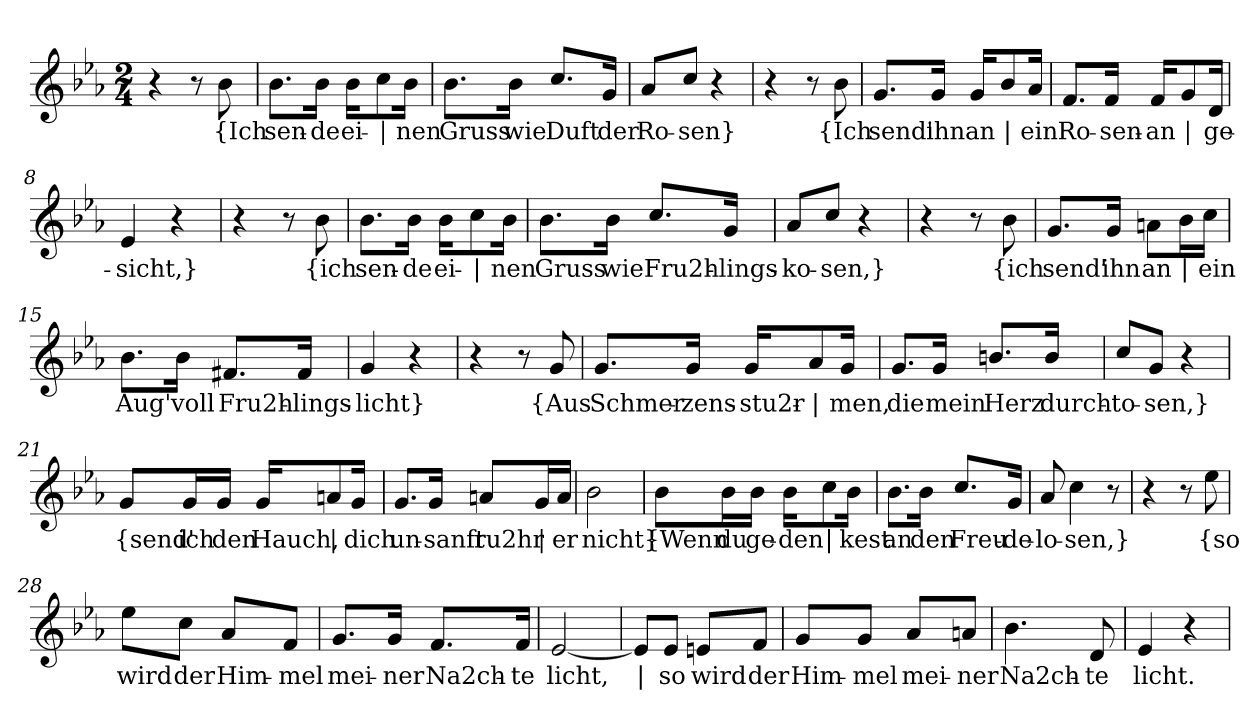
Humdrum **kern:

**kern	**text
*part1	*part1
*staff1	*staff1
*clefG2	*
*k[b-e-a-]	*
*M2/4	*
=1	=1
4r	.
8r	.
!	!LO:LY:b
8b-\	{Ich
=2	=2
!	!LO:LY:b
8.b-\L	sen-
!	!LO:LY:b
16b-\Jk	-de
!	!LO:LY:b
16b-\KL	ei-
!	!LO:LY:b
8cc\	-|
!	!LO:LY:b
16b-\Jk	-nen
=3	=3
!	!LO:LY:b
8.b-\L	Gruss
!	!LO:LY:b
16b-\Jk	wie
!	!LO:LY:b
8.cc/L	Duft
!	!LO:LY:b
16g/Jk	der
=4	=4
!	!LO:LY:b
8a-/L	Ro-
!	!LO:LY:b
8cc/J	-sen}
4r	.
=5	=5
4r	.
8r	.
!	!LO:LY:b
8b-\	{Ich
=6	=6
!	!LO:LY:b
8.g/L	send'
!	!LO:LY:b
16g/Jk	ihn
!	!LO:LY:b
16g/KL	an
!	!LO:LY:b
8b-/	|
!	!LO:LY:b
16a-/Jk	ein
!!LO:LB:g=z
=7	=7
!	!LO:LY:b
8.f/L	Ro-
!	!LO:LY:b
16f/Jk	-sen-
!	!LO:LY:b
16f/KL	-an
!	!LO:LY:b
8g/	|
!	!LO:LY:b
16d/Jk	-ge-
=8	=8
!	!LO:LY:b
4e-/	-sicht,}
4r	.
=9	=9
4r	.
8r	.
!	!LO:LY:b
8b-\	{ich
=10	=10
!	!LO:LY:b
8.b-\L	sen-
!	!LO:LY:b
16b-\Jk	-de
!	!LO:LY:b
16b-\KL	ei-
!	!LO:LY:b
8cc\	|
!	!LO:LY:b
16b-\Jk	-nen
=11	=11
!	!LO:LY:b
8.b-\L	Gruss
!	!LO:LY:b
16b-\Jk	wie
!	!LO:LY:b
8.cc/L	Fru2h-
!	!LO:LY:b
16g/Jk	-lings-
=12	=12
!	!LO:LY:b
8a-/L	-ko-
!	!LO:LY:b
8cc/J	-sen,}
4r	.
=13	=13
4r	.
8r	.
!	!LO:LY:b
8b-\	{ich
!!LO:LB:g=z
=14	=14
!	!LO:LY:b
8.g/L	send'
!	!LO:LY:b
16g/Jk	ihn
!	!LO:LY:b
8an\L	an
!	!LO:LY:b
16b-\L	|
!	!LO:LY:b
16cc\JJ	ein
=15	=15
!	!LO:LY:b
8.b-\L	Aug'
!	!LO:LY:b
16b-\Jk	voll
!	!LO:LY:b
8.f#X/L	Fru2h-
!	!LO:LY:b
16f#/Jk	-lings-
=16	=16
!	!LO:LY:b
4g/	-licht}
4r	.
=17	=17
4r	.
8r	.
!	!LO:LY:b
8g/	{Aus
=18	=18
!	!LO:LY:b
8.g/L	Schmer-
!	!LO:LY:b
16g/Jk	-zens-
!	!LO:LY:b
16g/KL	-stu2r-
!	!LO:LY:b
8a-/	|
!	!LO:LY:b
16g/Jk	-men,
!!LO:LB:g=z
=19	=19
!	!LO:LY:b
8.g/L	die
!	!LO:LY:b
16g/Jk	mein
!	!LO:LY:b
8.bn/L	Herz
!	!LO:LY:b
16b/Jk	durch-
=20	=20
!	!LO:LY:b
8cc/L	-to-
!	!LO:LY:b
8g/J	-sen,}
4r	.
=21	=21
!	!LO:LY:b
8g/L	{send'
!	!LO:LY:b
16g/L	ich
!	!LO:LY:b
16g/JJ	den
!	!LO:LY:b
16g/KL	Hauch,
!	!LO:LY:b
8an/	|
!	!LO:LY:b
16g/Jk	dich
=22	=22
!	!LO:LY:b
8.g/L	un-
!	!LO:LY:b
16g/Jk	-sanft
!	!LO:LY:b
8an/L	ru2hr
!	!LO:LY:b
16g/L	|
!	!LO:LY:b
16a/JJ	er
=23	=23
!	!LO:LY:b
2b-\	nicht}
!!LO:LB:g=z
=24	=24
!	!LO:LY:b
8b-\L	{Wenn
!	!LO:LY:b
16b-\L	du
!	!LO:LY:b
16b-\JJ	ge-
!	!LO:LY:b
16b-\KL	den
!	!LO:LY:b
8cc\	|
!	!LO:LY:b
16b-\Jk	kest
=25	=25
!	!LO:LY:b
8.b-\L	an
!	!LO:LY:b
16b-\Jk	den
!	!LO:LY:b
8.cc/L	Freu-
!	!LO:LY:b
16g/Jk	-de-
=26	=26
!	!LO:LY:b
8a-/	-lo-
!	!LO:LY:b
4cc\	-sen,}
8r	.
=27	=27
4r	.
8r	.
!	!LO:LY:b
8ee-\	{so
=28	=28
!	!LO:LY:b
8ee-\L	wird
!	!LO:LY:b
8cc\J	der
!	!LO:LY:b
8a-/L	Him-
!	!LO:LY:b
8f/J	-mel
=29	=29
!	!LO:LY:b
8.g/L	mei-
!	!LO:LY:b
16g/Jk	-ner
!	!LO:LY:b
8.f/L	Na2ch-
!	!LO:LY:b
16f/Jk	-te
!!LO:LB:g=z
=30	=30
!	!LO:LY:b
[2e-/	licht,
=31	=31
!	!LO:LY:b
8e-/L]	|
!	!LO:LY:b
8e-/J	so
!	!LO:LY:b
8en/L	wird
!	!LO:LY:b
8f/J	der
=32	=32
!	!LO:LY:b
8g/L	Him-
!	!LO:LY:b
8g/J	-mel
!	!LO:LY:b
8a-/L	mei-
!	!LO:LY:b
8an/J	-ner
=33	=33
!	!LO:LY:b
4.b-\	Na2ch-
!	!LO:LY:b
8d/	-te
=34	=34
!	!LO:LY:b
4e-/	licht.
4r	.
=	=
*-	*-
